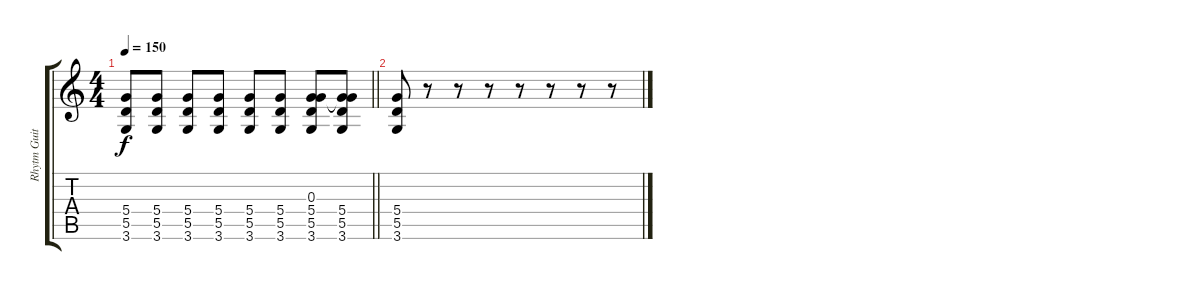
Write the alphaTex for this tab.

\track ("Rhytm Guitar (optional)" "Rhytm Guit") {instrument distortionguitar}
\staff {score tabs}
\tuning (E4 B3 G3 D3 A2 E2) {hide}
\ts (4 4)
\tempo 150
\clef g2
\barLineRight lightlight
\ks c
(5.4 5.5 3.6).8{dy f} (5.4 5.5 3.6).8 (5.4 5.5 3.6).8 (5.4 5.5 3.6).8 (5.4 5.5 3.6).8 (5.4 5.5 3.6).8 (0.3 5.4 5.5 3.6).8 (0.3{t} 5.4 5.5 3.6).8 |
(5.4 5.5 3.6).8 r.8 r.8 r.8 r.8 r.8 r.8 r.8
